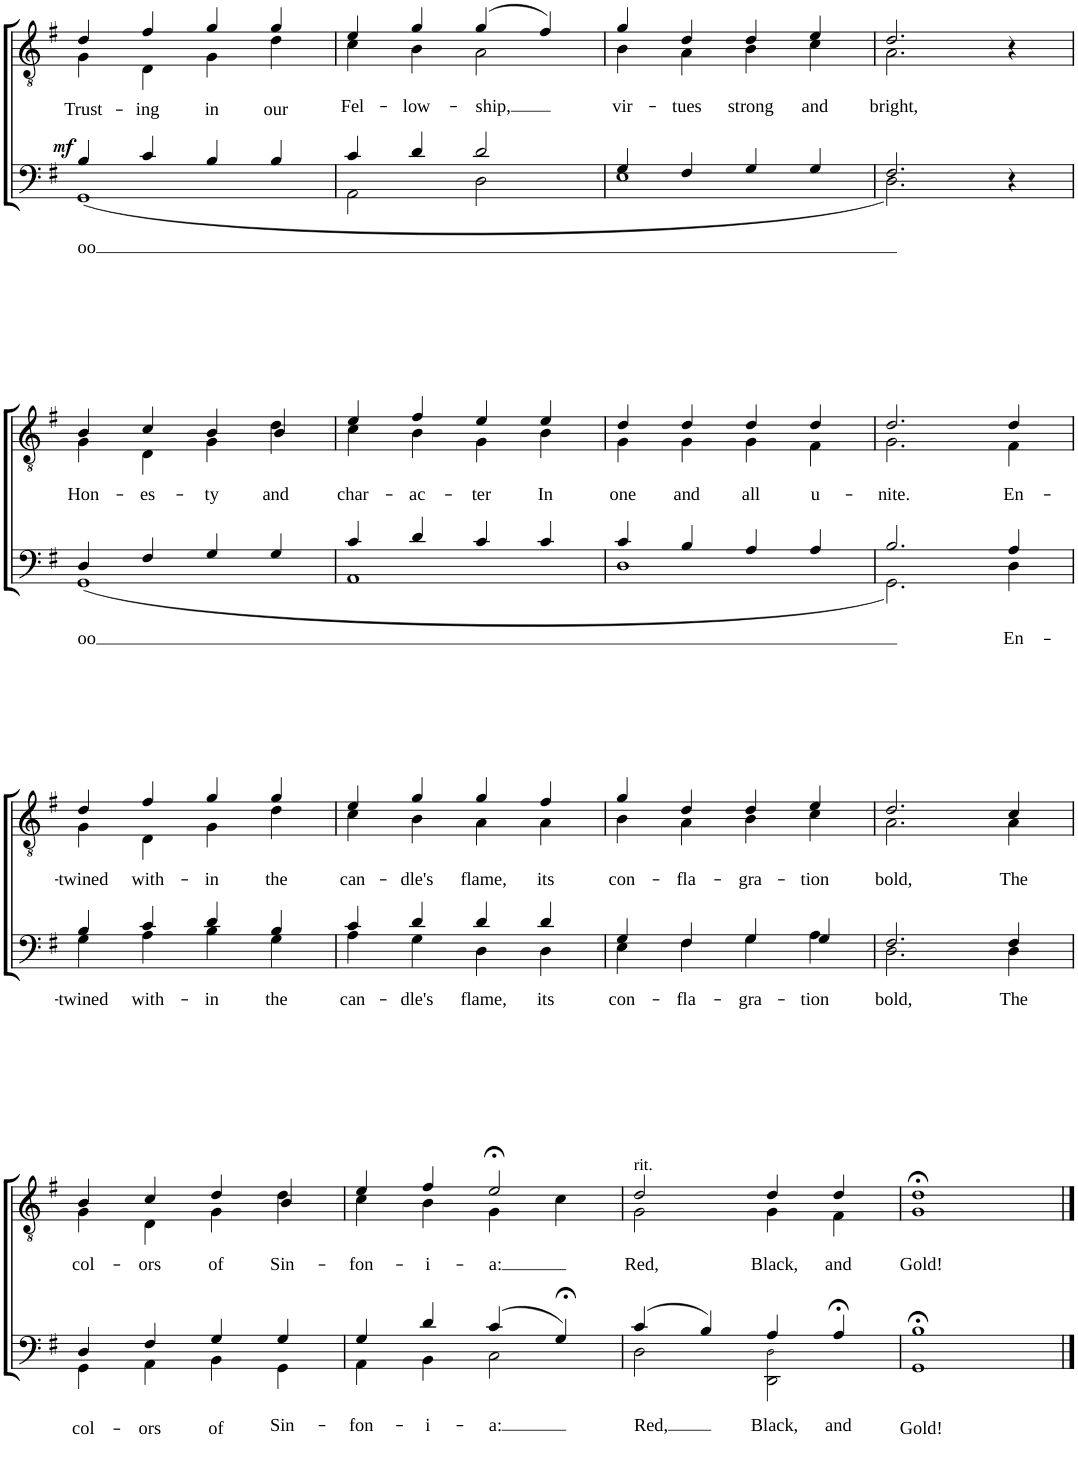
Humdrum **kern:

**kern	**text	**dynam	**kern	**text
*part2	*part2	*part2	*part1	*part1
*staff2	*staff2	*staff2	*staff1	*staff1
*I"Piano	*	*	*I"Piano	*
*I'Pno	*	*	*I'Pno	*
!!LO:PB:g=z
*clefF4	*	*	*clefGv2	*
*k[f#]	*	*	*k[f#]	*
*M4/4	*	*	*M4/4	*
*met(c)	*	*	*met(c)	*
=17	=17	=17	=17	=17
*^	*	*	*	*
!	!	!LO:LY:b	!LO:DY:a	!	!LO:LY:b
*	*	*	*	*^	*
4B/	(1GG	oo	mf	4d/	4G\	Trust-
!	!	!	!	!	!	!LO:LY:b
4c/	.	.	.	4f#/	4D\	-ing
!	!	!	!	!	!	!LO:LY:b
4B/	.	.	.	4g/	4G\	in
!	!	!	!	!	!	!LO:LY:b
4B/	.	.	.	4g/	4d\	our
=18	=18	=18	=18	=18	=18	=18
!	!	!	!	!	!	!LO:LY:b
4c/	2AA\	.	.	4e/	4c\	Fel-
!	!	!	!	!	!	!LO:LY:b
4d/	.	.	.	4g/	4B\	-low-
!	!	!	!	!	!	!LO:LY:b
2d/	2D\	.	.	(4g/	2A\	-ship,
.	.	.	.	4f#/)	.	.
=19	=19	=19	=19	=19	=19	=19
!	!	!	!	!	!	!LO:LY:b
4G/	1E	.	.	4g/	4B\	vir-
!	!	!	!	!	!	!LO:LY:b
4F#/	.	.	.	4d/	4A\	-tues
!	!	!	!	!	!	!LO:LY:b
4G/	.	.	.	4d/	4B\	strong
!	!	!	!	!	!	!LO:LY:b
4G/	.	.	.	4e/	4c\	and
=20	=20	=20	=20	=20	=20	=20
!	!	!	!	!	!	!LO:LY:b
2.F#/	2.D\)	.	.	2.d/	2.A\	bright,
4r	4ryy	.	.	4r	4ryy	.
!!LO:LB:g=z	!!
=21	=21	=21	=21	=21	=21	=21
!	!	!LO:LY:b	!	!	!	!LO:LY:b
4D/	(1GG	oo	.	4B/	4G\	Hon-
!	!	!	!	!	!	!LO:LY:b
4F#/	.	.	.	4c/	4D\	-es-
!	!	!	!	!	!	!LO:LY:b
4G/	.	.	.	4B/	4G\	-ty
!	!	!	!	!	!	!LO:LY:b
4G/	.	.	.	4B/	4d\	and
=22	=22	=22	=22	=22	=22	=22
!	!	!	!	!	!	!LO:LY:b
4c/	1AA	.	.	4e/	4c\	char-
!	!	!	!	!	!	!LO:LY:b
4d/	.	.	.	4f#/	4B\	-ac-
!	!	!	!	!	!	!LO:LY:b
4c/	.	.	.	4e/	4G\	-ter
!	!	!	!	!	!	!LO:LY:b
4c/	.	.	.	4e/	4B\	In
=23	=23	=23	=23	=23	=23	=23
!	!	!	!	!	!	!LO:LY:b
4c/	1D	.	.	4d/	4G\	one
!	!	!	!	!	!	!LO:LY:b
4B/	.	.	.	4d/	4G\	and
!	!	!	!	!	!	!LO:LY:b
4A/	.	.	.	4d/	4G\	all
!	!	!	!	!	!	!LO:LY:b
4A/	.	.	.	4d/	4F#\	u-
=24	=24	=24	=24	=24	=24	=24
!	!	!	!	!	!	!LO:LY:b
2.B/	2.GG\)	.	.	2.d/	2.G\	-nite.
!	!	!LO:LY:b	!	!	!	!LO:LY:b
4A/	4D\	En-	.	4d/	4F#\	En-
!!LO:LB:g=z	!!
=25	=25	=25	=25	=25	=25	=25
!	!	!LO:LY:b	!	!	!	!LO:LY:b
4B/	4G\	-twined	.	4d/	4G\	-twined
!	!	!LO:LY:b	!	!	!	!LO:LY:b
4c/	4A\	with-	.	4f#/	4D\	with-
!	!	!LO:LY:b	!	!	!	!LO:LY:b
4d/	4B\	-in	.	4g/	4G\	-in
!	!	!LO:LY:b	!	!	!	!LO:LY:b
4B/	4G\	the	.	4g/	4d\	the
=26	=26	=26	=26	=26	=26	=26
!	!	!LO:LY:b	!	!	!	!LO:LY:b
4c/	4A\	can-	.	4e/	4c\	can-
!	!	!LO:LY:b	!	!	!	!LO:LY:b
4d/	4G\	-dle's	.	4g/	4B\	-dle's
!	!	!LO:LY:b	!	!	!	!LO:LY:b
4d/	4D\	flame,	.	4g/	4A\	flame,
!	!	!LO:LY:b	!	!	!	!LO:LY:b
4d/	4D\	its	.	4f#/	4A\	its
=27	=27	=27	=27	=27	=27	=27
!	!	!LO:LY:b	!	!	!	!LO:LY:b
4G/	4E\	con-	.	4g/	4B\	con-
!	!	!LO:LY:b	!	!	!	!LO:LY:b
4F#/	4F#\	-fla-	.	4d/	4A\	-fla-
!	!	!LO:LY:b	!	!	!	!LO:LY:b
4G/	4G\	-gra-	.	4d/	4B\	-gra-
!	!	!LO:LY:b	!	!	!	!LO:LY:b
4G/	4A\	-tion	.	4e/	4c\	-tion
=28	=28	=28	=28	=28	=28	=28
!	!	!LO:LY:b	!	!	!	!LO:LY:b
2.F#/	2.D\	bold,	.	2.d/	2.A\	bold,
!	!	!LO:LY:b	!	!	!	!LO:LY:b
4F#/	4D\	The	.	4c/	4A\	The
!!LO:LB:g=z	!!
=29	=29	=29	=29	=29	=29	=29
!	!	!LO:LY:b	!	!	!	!LO:LY:b
4D/	4GG\	col-	.	4B/	4G\	col-
!	!	!LO:LY:b	!	!	!	!LO:LY:b
4F#/	4AA\	-ors	.	4c/	4D\	-ors
!	!	!LO:LY:b	!	!	!	!LO:LY:b
4G/	4BB\	of	.	4d/	4G\	of
!	!	!LO:LY:b	!	!	!	!LO:LY:b
4G/	4GG\	Sin-	.	4B/	4d\	Sin-
=30	=30	=30	=30	=30	=30	=30
!	!	!LO:LY:b	!	!	!	!LO:LY:b
4G/	4AA\	-fon-	.	4e/	4c\	-fon-
!	!	!LO:LY:b	!	!	!	!LO:LY:b
4d/	4BB\	-i-	.	4f#/	4B\	-i-
!	!	!LO:LY:b	!	!	!	!LO:LY:b
(4c/	2C\	-a:	.	2e;</	4G\	-a:
4G;</)	.	.	.	.	4c\	.
=31	=31	=31	=31	=31	=31	=31
!	!	!	!	!LO:TX:a:t=rit.	!	!
!	!	!LO:LY:b	!	!	!	!LO:LY:b
(4c/	2D\	Red,	.	2d/	2G\	Red,
4B/)	.	.	.	.	.	.
!	!	!LO:LY:b	!	!	!	!LO:LY:b
4A/	2DD\ 2D!\	Black,	.	4d/	4G\	Black,
!	!	!LO:LY:b	!	!	!	!LO:LY:b
4A;</	.	and	.	4d/	4F#\	and
=32	=32	=32	=32	=32	=32	=32
!	!	!LO:LY:b	!	!	!	!LO:LY:b
1B;<	1GG	Gold!	.	1d;<	1G	Gold!
*v	*v	*	*	*	*	*
*	*	*	*v	*v	*
==	==	==	==	==
*-	*-	*-	*-	*-
